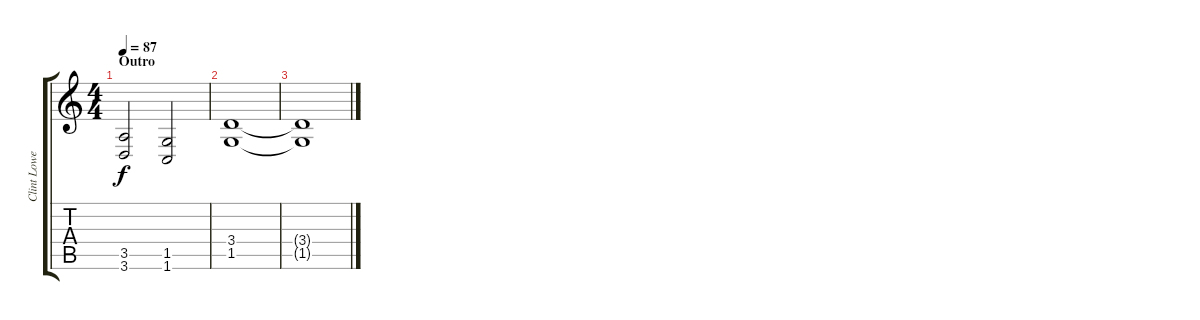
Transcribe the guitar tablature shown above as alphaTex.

\track ("Clint Lowery" "Clint Lowe") {instrument distortionguitar}
\staff {score tabs}
\tuning (Db4 Ab3 E3 B2 Gb2 B1) {hide}
\ts (4 4)
\section ("" "Outro")
\tempo 87
\clef g2
\ks c
(3.5 3.6).2{dy f} (1.5 1.6).2 |
(3.4 1.5).1 |
(3.4{t} 1.5{t}).1
